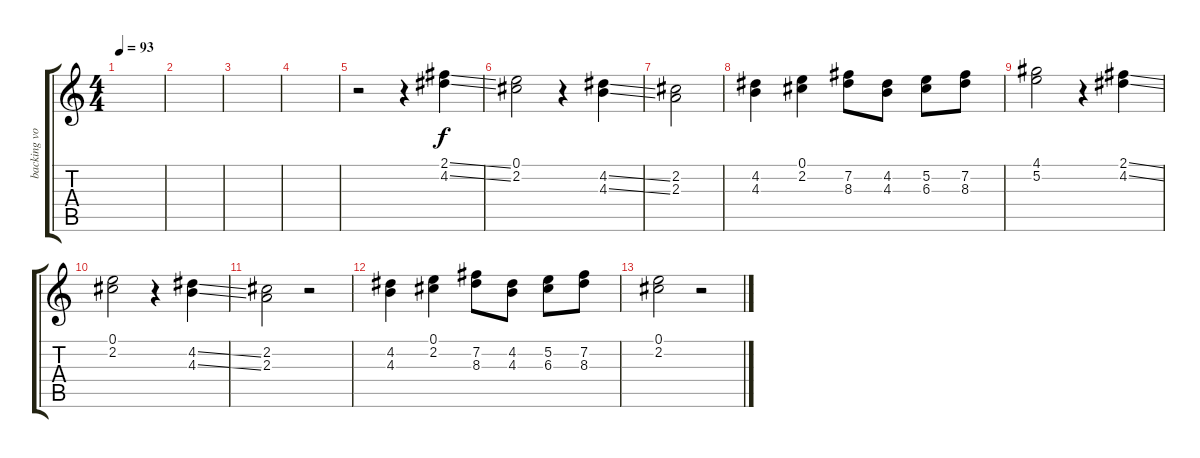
\track ("backing vocals" "backing vo") {instrument acousticguitarnylon}
\staff {score tabs}
\tuning (E4 B3 G3 D3 A2 E2) {hide}
\ts (4 4)
\tempo 93
\clef g2
\ks c
|
|
|
|
r.2 r.4 (2.1{ss} 4.2{ss}).4{volume 16 instrument voiceoohs} |
(0.1 2.2).2 r.4 (4.2{ss} 4.3{ss}).4 |
(2.2 2.3).2 |
(4.2 4.3).4{volume 13 instrument choiraahs} (0.1 2.2).4 (7.2 8.3).8 (4.2 4.3).8 (5.2 6.3).8 (7.2 8.3).8 |
(4.1 5.2).2 r.4 (2.1{ss} 4.2{ss}).4{volume 16 instrument voiceoohs} |
(0.1 2.2).2 r.4 (4.2{ss} 4.3{ss}).4 |
(2.2 2.3).2 r.2 |
(4.2 4.3).4{volume 13 instrument choiraahs} (0.1 2.2).4 (7.2 8.3).8 (4.2 4.3).8 (5.2 6.3).8 (7.2 8.3).8 |
(0.1 2.2).2 r.2
